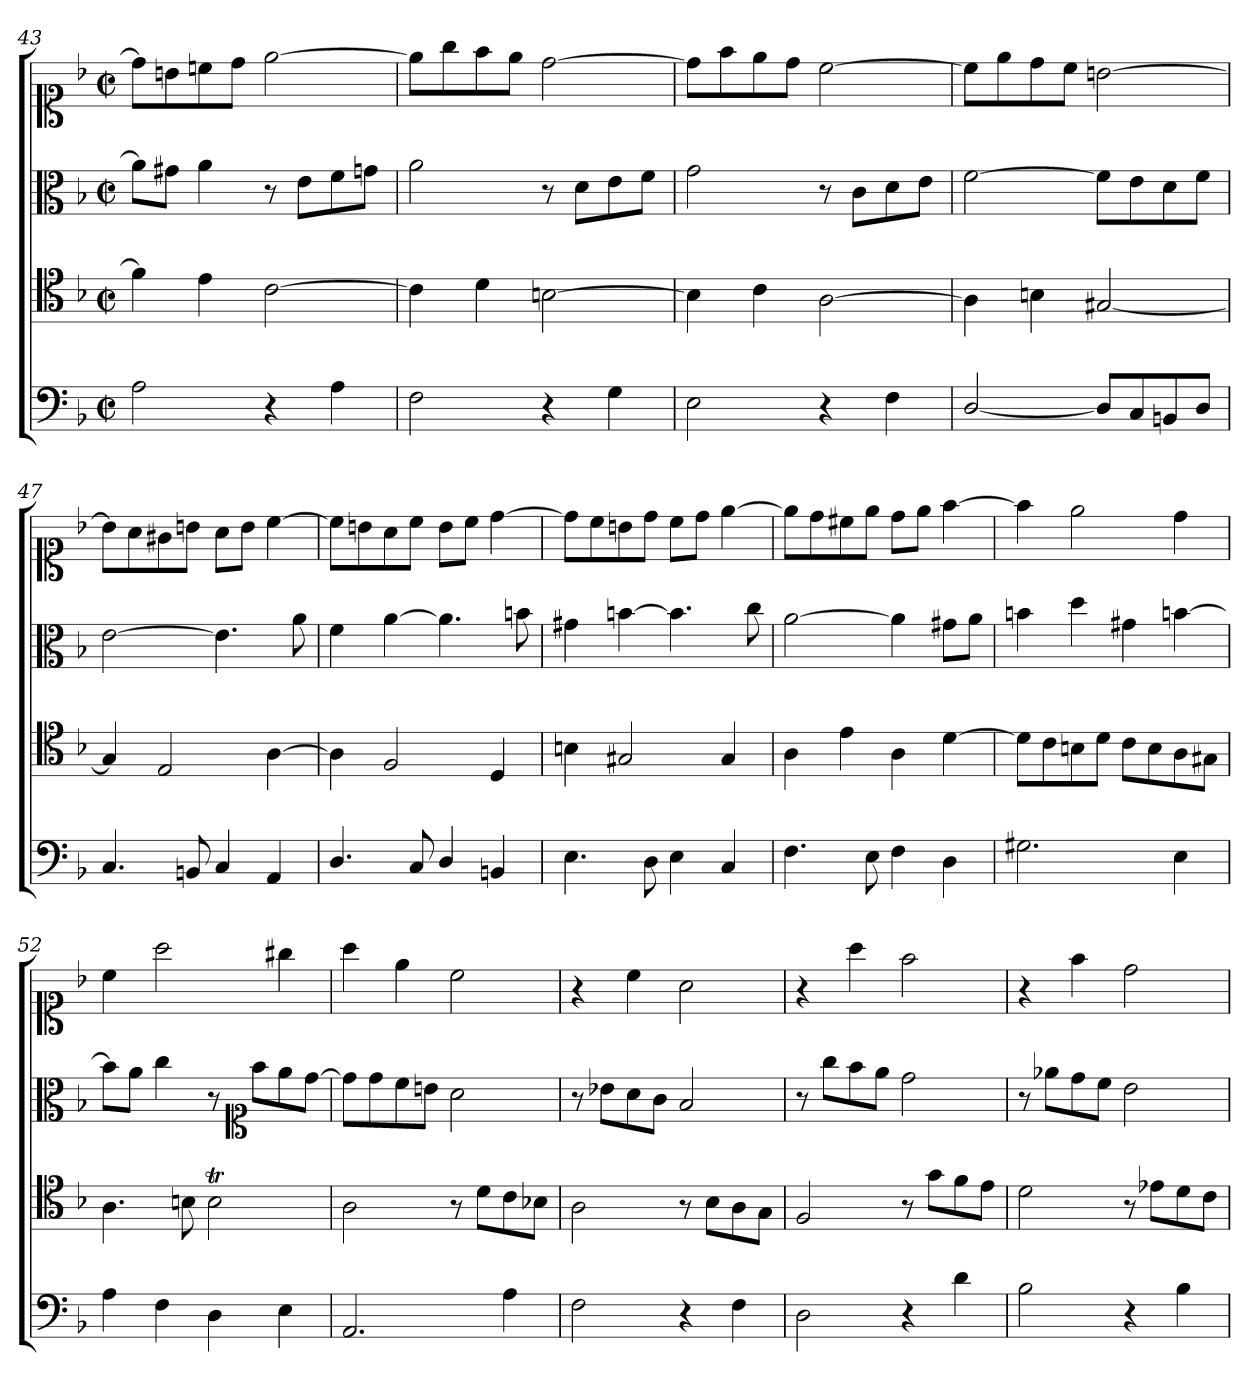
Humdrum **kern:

**kern	**kern	**kern	**kern
*part4	*part3	*part2	*part1
*staff4	*staff3	*staff2	*staff1
*clefF4	*clefC4	*clefC3	*clefC1
*k[b-]	*k[b-]	*k[b-]	*k[b-]
*d:	*d:	*d:	*d:
*M2/2	*M2/2	*M2/2	*M2/2
*met(c|)	*met(c|)	*met(c|)	*met(c|)
=43	=43	=43	=43
2A	4f]	8aL]	8ddL]
.	.	8g#XJ	8bn
.	4e	4a	8ccn
.	.	.	8ddJ
4r	[2c	8r	[2ee
.	.	8eL	.
4A	.	8f	.
.	.	8gnJ	.
=44	=44	=44	=44
2F	4c]	2a	8eeL]
.	.	.	8gg
.	4d	.	8ff
.	.	.	8eeJ
4r	[2Bn	8r	[2dd
.	.	8dL	.
4G	.	8e	.
.	.	8fJ	.
=45	=45	=45	=45
2E	4B]	2g	8ddL]
.	.	.	8ff
.	4c	.	8ee
.	.	.	8ddJ
4r	[2A	8r	[2cc
.	.	8cL	.
4F	.	8d	.
.	.	8eJ	.
=46	=46	=46	=46
[2D/	4A]	[2f	8ccL]
.	.	.	8ee
.	4Bn	.	8dd
.	.	.	8ccJ
8DL]	[2G#X	8fL]	[2bn
8C	.	8e	.
8BBn	.	8d	.
8DJ	.	8fJ	.
=47	=47	=47	=47
4.C	4G#]	[2e	8bL]
.	.	.	8a
.	2E	.	8g#X
8BBn	.	.	8bnJ
4C	.	4.e]	8aL
.	.	.	8bJ
4AA	[4A	.	[4cc
.	.	8a	.
=48	=48	=48	=48
4.D/	4A]	4f	8ccL]
.	.	.	8bn
.	2F	[4a	8a
8C	.	.	8ccJ
4D/	.	4.a]	8bL
.	.	.	8ccJ
4BBn	4D	.	[4dd
.	.	8bn	.
=49	=49	=49	=49
4.E	4Bn	4g#X	8ddL]
.	.	.	8cc
.	2G#X	[4bn	8bn
8D	.	.	8ddJ
4E	.	4.b]	8ccL
.	.	.	8ddJ
4C	4G#	.	[4ee
.	.	8cc	.
=50	=50	=50	=50
4.F	4A	[2a	8eeL]
.	.	.	8dd
.	4e	.	8cc#X
8E	.	.	8eeJ
4F	4A	4a]	8ddL
.	.	.	8eeJ
4D	[4d	8g#XL	[4ff
.	.	8aJ	.
=51	=51	=51	=51
2.G#X	8dL]	4bn	4ff]
.	8c	.	.
.	8Bn	4dd	2ee
.	8dJ	.	.
.	8cL	4g#X	.
.	8B	.	.
4E	8A	[4bn	4dd
.	8G#XJ	.	.
=52	=52	=52	=52
4A	4.A	8bL]	4cc
.	.	8aJ	.
4F	.	4cc	2aa
.	8Bn	.	.
4D	2Bt	8r	.
*	*	*clefC1	*
.	.	8ffL	.
4E	.	8ee	4gg#X
.	.	[8ddJ	.
=53	=53	=53	=53
2.AA	2A	8ddL]	4aa
.	.	8dd	.
.	.	8cc	4ee
.	.	8bnJ	.
.	8r	2a	2cc
.	8dL	.	.
4A	8c	.	.
.	8B-XJ	.	.
=54	=54	=54	=54
2F	2A	8r	4r
.	.	8b-XL	.
.	.	8a	4cc
.	.	8gJ	.
4r	8r	2f	2a
.	8B-L	.	.
4F	8A	.	.
.	8GJ	.	.
=55	=55	=55	=55
2D	2F	8r	4r
.	.	8ggL	.
.	.	8ff	4aa
.	.	8eeJ	.
4r	8r	2dd	2ff
.	8gL	.	.
4d	8f	.	.
.	8eJ	.	.
=56	=56	=56	=56
2B-	2d	8r	4r
.	.	8ee-XL	.
.	.	8dd	4ff
.	.	8ccJ	.
4r	8r	2b-	2dd
.	8e-XL	.	.
4B-	8d	.	.
.	8cJ	.	.
=	=	=	=
*-	*-	*-	*-
